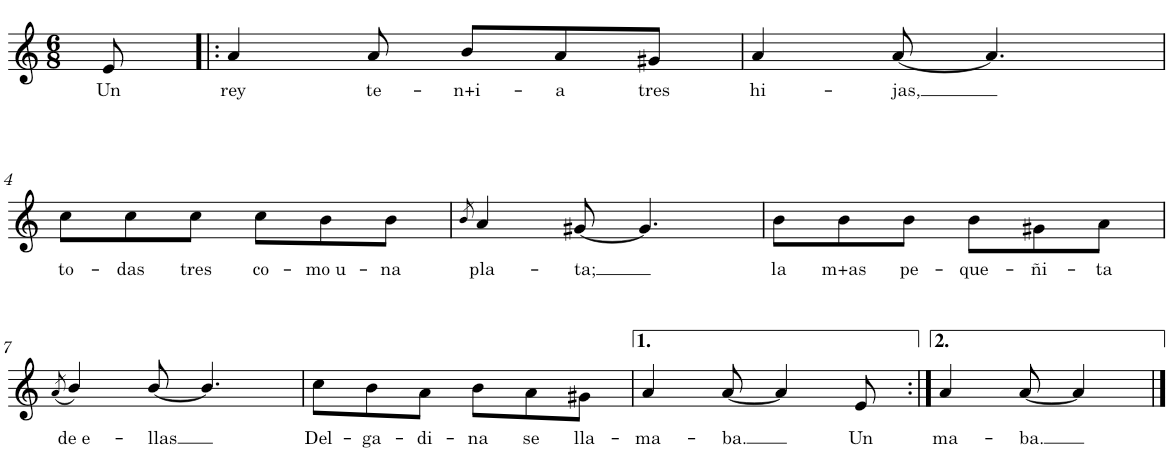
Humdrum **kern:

**kern	**text
*part1	*part1
*staff1	*staff1
*I"Nylon Guitar	*
*clefG2	*
*Trd7c12	*
*k[]	*
*M6/8	*
=1	=1
!	!LO:LY:b
8e/	Un
=2!|:	=2!|:
!	!LO:LY:b
4a/	rey
!	!LO:LY:b
8a/	te-
!	!LO:LY:b
8b/L	-n+i-
!	!LO:LY:b
8a/	-a
!	!LO:LY:b
8g#X/J	tres
=3	=3
!	!LO:LY:b
4a/	hi-
!	!LO:LY:b
[8a/	-jas,
4.a/]	.
!!LO:LB:g=z
=4	=4
!	!LO:LY:b
8cc\L	to-
!	!LO:LY:b
8cc\	-das
!	!LO:LY:b
8cc\J	tres
!	!LO:LY:b
8cc\L	co-
!	!LO:LY:b
8b\	-mo u-
!	!LO:LY:b
8b\J	-na
=5	=5
8qb/	.
!	!LO:LY:b
4a/	pla-
!	!LO:LY:b
[<8g#X/	-ta;
4.g#/]	.
=6	=6
!	!LO:LY:b
8b\L	la
!	!LO:LY:b
8b\	m+as
!	!LO:LY:b
8b\J	pe-
!	!LO:LY:b
8b\L	-que-
!	!LO:LY:b
8g#X\	-ñi-
!	!LO:LY:b
8a\J	-ta
!!LO:LB:g=z
=7	=7
(8qa/	.
!	!LO:LY:b
4b/)	de e-
!	!LO:LY:b
[<8b/	-llas
4.b/]	.
=8	=8
!	!LO:LY:b
8cc\L	Del-
!	!LO:LY:b
8b\	-ga-
!	!LO:LY:b
8a\J	-di-
!	!LO:LY:b
8b\L	-na
!	!LO:LY:b
8a\	se
!	!LO:LY:b
8g#X\J	lla-
=9	=9
!	!LO:LY:b
4a/	-ma-
!	!LO:LY:b
[<8a/	-ba.
4a/]	.
!	!LO:LY:b
8e/	Un
=10:|!	=10:|!
!	!LO:LY:b
4a/	-ma-
!	!LO:LY:b
[<8a/	-ba.
4a/]	.
==	==
*-	*-
